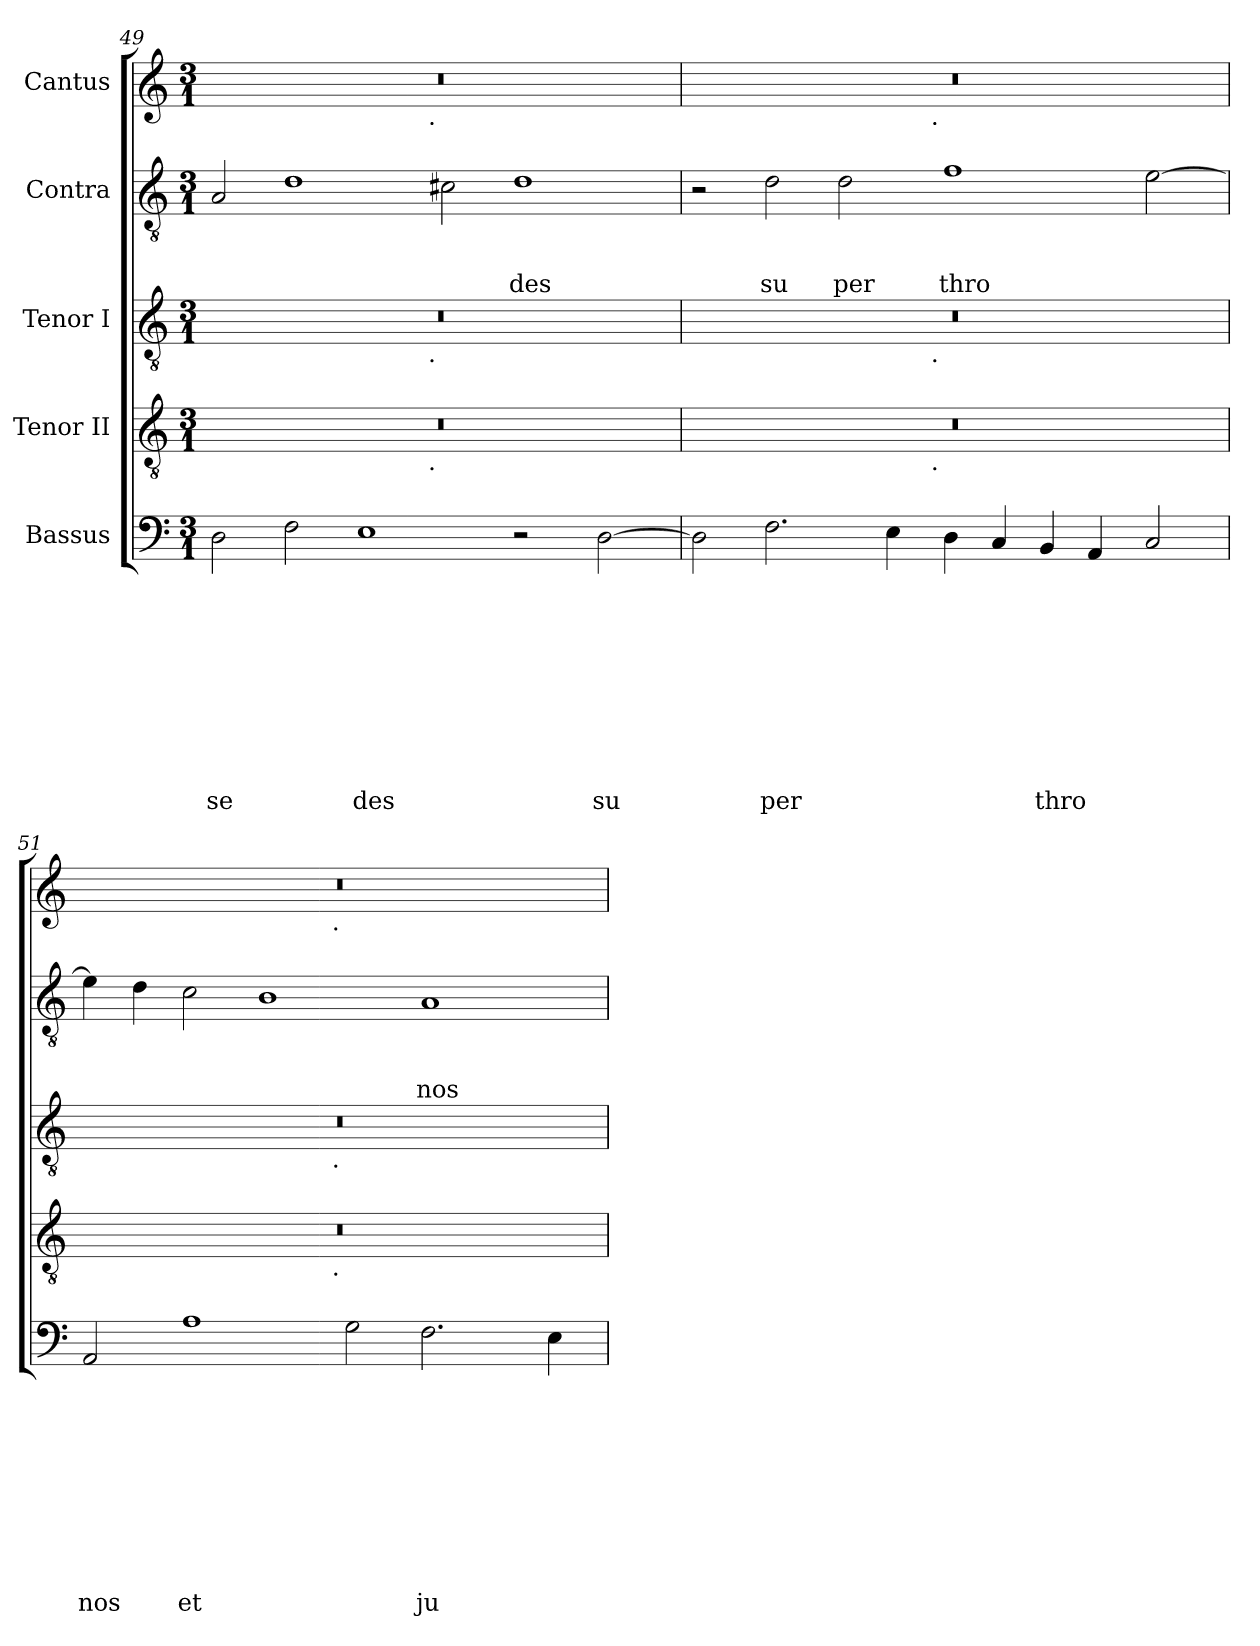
**kern	**text	**text	**text	**text	**text	**text	**text	**text	**text	**text	**kern	**kern	**kern	**text	**text	**text	**kern
*part5	*part5	*part5	*part5	*part5	*part5	*part5	*part5	*part5	*part5	*part5	*part4	*part3	*part2	*part2	*part2	*part2	*part1
*staff5	*staff5	*staff5	*staff5	*staff5	*staff5	*staff5	*staff5	*staff5	*staff5	*staff5	*staff4	*staff3	*staff2	*staff2	*staff2	*staff2	*staff1
*I"Bassus	*	*	*	*	*	*	*	*	*	*	*I"Tenor II	*I"Tenor I	*I"Contra	*	*	*	*I"Cantus
*clefF4	*	*	*	*	*	*	*	*	*	*	*clefGv2	*clefGv2	*clefGv2	*	*	*	*clefG2
*k[]	*	*	*	*	*	*	*	*	*	*	*k[]	*k[]	*k[]	*	*	*	*k[]
*C:	*	*	*	*	*	*	*	*	*	*	*C:	*C:	*C:	*	*	*	*C:
*M3/1	*	*	*	*	*	*	*	*	*	*	*M3/1	*M3/1	*M3/1	*	*	*	*M3/1
=49	=49	=49	=49	=49	=49	=49	=49	=49	=49	=49	=49	=49	=49	=49	=49	=49	=49
!	!	!	!	!	!	!	!	!	!	!LO:LY:b	!	!	!	!	!	!	!
*	*	*	*	*	*	*	*	*	*	*	*^	*^	*	*	*	*	*^
2D\	.	.	.	.	.	.	.	.	.	se	0.r	1ryy	0.r	1ryy	2A/	.	.	.	0.r	1ryy
2F\	.	.	.	.	.	.	.	.	.	.	.	.	.	.	1d	.	.	.	.	.
!	!	!	!	!	!	!	!	!	!	!LO:LY:b	!	!	!	!	!	!	!	!	!	!
1E	.	.	.	.	.	.	.	.	.	des	.	4...ryy	.	4...ryy	.	.	.	.	.	4...ryy
!	!	!	!	!	!	!	!	!	!	!	!	!	!	!	!	!	!	!	!	!LO:TX:b:t=.
!	!	!	!	!	!	!	!	!	!	!	!	!	!	!LO:TX:b:t=.	!	!	!	!	!	!
!	!	!	!	!	!	!	!	!	!	!	!	!LO:TX:b:t=.	!	!	!	!	!	!	!	!
.	.	.	.	.	.	.	.	.	.	.	.	1ryy	.	1ryy	.	.	.	.	.	1ryy
.	.	.	.	.	.	.	.	.	.	.	.	.	.	.	2c#\	.	.	.	.	.
!	!	!	!	!	!	!	!	!	!	!	!	!	!	!	!	!	!	!LO:LY:b	!	!
2r	.	.	.	.	.	.	.	.	.	.	.	.	.	.	1d	.	.	des	.	.
.	.	.	.	.	.	.	.	.	.	.	.	2ryy	.	2ryy	.	.	.	.	.	2ryy
!	!	!	!	!	!	!	!	!	!	!LO:LY:b	!	!	!	!	!	!	!	!	!	!
[>2D\	.	.	.	.	.	.	.	.	.	su	.	.	.	.	.	.	.	.	.	.
.	.	.	.	.	.	.	.	.	.	.	.	32ryy	.	32ryy	.	.	.	.	.	32ryy
=50	=50	=50	=50	=50	=50	=50	=50	=50	=50	=50	=50	=50	=50	=50	=50	=50	=50	=50	=50	=50
2D\]	.	.	.	.	.	.	.	.	.	.	0.r	1ryy	0.r	1ryy	2r	.	.	.	0.r	1ryy
!	!	!	!	!	!	!	!	!	!	!LO:LY:b	!	!	!	!	!	!	!	!LO:LY:b	!	!
2.F\	.	.	.	.	.	.	.	.	.	per	.	.	.	.	2d\	.	.	su	.	.
!	!	!	!	!	!	!	!	!	!	!	!	!	!	!	!	!	!	!LO:LY:b	!	!
.	.	.	.	.	.	.	.	.	.	.	.	4...ryy	.	4...ryy	2d\	.	.	per	.	4...ryy
4E\	.	.	.	.	.	.	.	.	.	.	.	.	.	.	.	.	.	.	.	.
!	!	!	!	!	!	!	!	!	!	!	!	!	!	!	!	!	!	!	!	!LO:TX:b:t=.
!	!	!	!	!	!	!	!	!	!	!	!	!	!	!LO:TX:b:t=.	!	!	!	!	!	!
!	!	!	!	!	!	!	!	!	!	!	!	!LO:TX:b:t=.	!	!	!	!	!	!	!	!
.	.	.	.	.	.	.	.	.	.	.	.	1ryy	.	1ryy	.	.	.	.	.	1ryy
!	!	!	!	!	!	!	!	!	!	!	!	!	!	!	!	!	!	!LO:LY:b	!	!
4D\	.	.	.	.	.	.	.	.	.	.	.	.	.	.	1f	.	.	thro	.	.
4C/	.	.	.	.	.	.	.	.	.	.	.	.	.	.	.	.	.	.	.	.
!	!	!	!	!	!	!	!	!	!	!LO:LY:b	!	!	!	!	!	!	!	!	!	!
4BB/	.	.	.	.	.	.	.	.	.	thro	.	.	.	.	.	.	.	.	.	.
4AA/	.	.	.	.	.	.	.	.	.	.	.	.	.	.	.	.	.	.	.	.
.	.	.	.	.	.	.	.	.	.	.	.	2ryy	.	2ryy	.	.	.	.	.	2ryy
2C/	.	.	.	.	.	.	.	.	.	.	.	.	.	.	[>2e\	.	.	.	.	.
.	.	.	.	.	.	.	.	.	.	.	.	32ryy	.	32ryy	.	.	.	.	.	32ryy
=51	=51	=51	=51	=51	=51	=51	=51	=51	=51	=51	=51	=51	=51	=51	=51	=51	=51	=51	=51	=51
!	!	!	!	!	!	!	!	!	!	!LO:LY:b	!	!	!	!	!	!	!	!	!	!
2AA/	.	.	.	.	.	.	.	.	.	nos	0.r	1ryy	0.r	1ryy	4e\]	.	.	.	0.r	1ryy
.	.	.	.	.	.	.	.	.	.	.	.	.	.	.	4d\	.	.	.	.	.
!	!	!	!	!	!	!	!	!	!	!LO:LY:b	!	!	!	!	!	!	!	!	!	!
1A	.	.	.	.	.	.	.	.	.	et	.	.	.	.	2c\	.	.	.	.	.
.	.	.	.	.	.	.	.	.	.	.	.	4...ryy	.	4...ryy	1B	.	.	.	.	4...ryy
!	!	!	!	!	!	!	!	!	!	!	!	!	!	!	!	!	!	!	!	!LO:TX:b:t=.
!	!	!	!	!	!	!	!	!	!	!	!	!	!	!LO:TX:b:t=.	!	!	!	!	!	!
!	!	!	!	!	!	!	!	!	!	!	!	!LO:TX:b:t=.	!	!	!	!	!	!	!	!
.	.	.	.	.	.	.	.	.	.	.	.	1ryy	.	1ryy	.	.	.	.	.	1ryy
2G\	.	.	.	.	.	.	.	.	.	.	.	.	.	.	.	.	.	.	.	.
!	!	!	!	!	!	!	!	!	!	!LO:LY:b	!	!	!	!	!	!	!	!LO:LY:b	!	!
2.F\	.	.	.	.	.	.	.	.	.	ju	.	.	.	.	1A	.	.	nos	.	.
.	.	.	.	.	.	.	.	.	.	.	.	2ryy	.	2ryy	.	.	.	.	.	2ryy
4E\	.	.	.	.	.	.	.	.	.	.	.	.	.	.	.	.	.	.	.	.
.	.	.	.	.	.	.	.	.	.	.	.	32ryy	.	32ryy	.	.	.	.	.	32ryy
*	*	*	*	*	*	*	*	*	*	*	*v	*v	*	*	*	*	*	*	*v	*v
*	*	*	*	*	*	*	*	*	*	*	*	*v	*v	*	*	*	*	*
=	=	=	=	=	=	=	=	=	=	=	=	=	=	=	=	=	=
*-	*-	*-	*-	*-	*-	*-	*-	*-	*-	*-	*-	*-	*-	*-	*-	*-	*-
